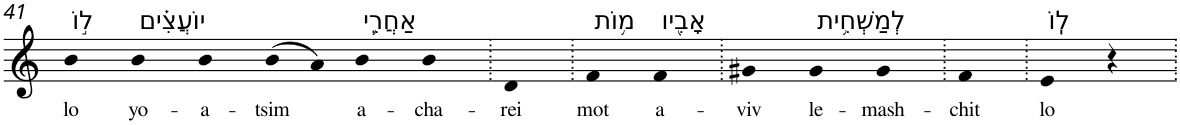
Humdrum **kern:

**kern	**text
*part1	*part1
*staff1	*staff1
*I"Piano	*
*I'Pno	*
!!LO:PB:g=z
*clefG2	*
*k[]	*
=41	=41
!LO:TX:a:t=ל֣וֹ	!
!	!LO:LY:b
4b	lo
!LO:TX:a:t=יוֹעֲצִ֗ים	!
!	!LO:LY:b
4b	yo-
!	!LO:LY:b
4b	-a-
!	!LO:LY:b
(>8b	-tsim
8a)	.
!LO:TX:a:t=אַחֲרֵ֛י	!
!	!LO:LY:b
4b	a-
!	!LO:LY:b
4b	-cha-
=42.	=42.
!	!LO:LY:b
4d	-rei
=43.	=43.
!LO:TX:a:t=מ֥וֹת	!
!	!LO:LY:b
4f	mot
!LO:TX:a:t=אָבִ֖יו	!
!	!LO:LY:b
4f	a-
=44.	=44.
!	!LO:LY:b
4g#X	-viv
!LO:TX:a:t=לְמַשְׁחִ֥ית	!
!	!LO:LY:b
4g#	le-
!	!LO:LY:b
4g#	-mash-
=45.	=45.
!	!LO:LY:b
4f	-chit
=46.	=46.
!LO:TX:a:t=לֽוֹ	!
!	!LO:LY:b
4e	lo
4r	.
=.	=.
*-	*-
